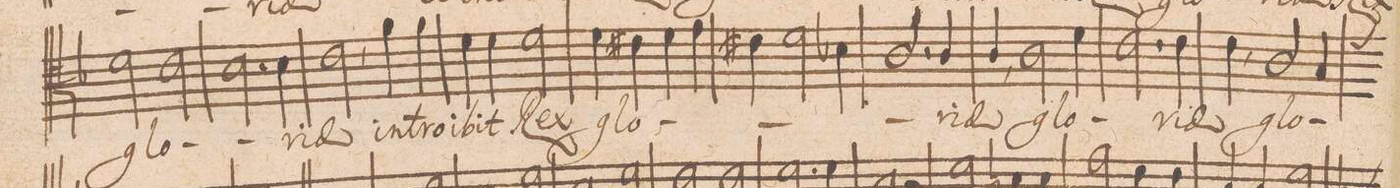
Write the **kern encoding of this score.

**kern	**text
*I"Tenore	*
*clefC4	*
*k[b-]	*
*met(c|)	*
*M2/2	*
2d\	glo-
2c\	.
=43	=43
2.B-\	.
4B-\	-ri-
=44	=44
2c,\	-ae
4f\	in-
4f\	-tro-
=45	=45
4d\	-i-
4d\	-bit
2d\	Rex
=46	=46
4d\	glo-
4c#X\	.
4d\	.
4e\	.
=47	=47
4c#X\	.
2d\	.
4B-X\	.
=48	=48
2.A/	.
4A/	-ri-
=49	=49
4A,/	-ae
2A\	glo-
4d\	.
=50	=50
2.c\	.
4c\	-ri-
=51	=51
4c,\	-ae
2A/	glo-
*custos:d	*
4G/	.
=52	=52
*-	*-
